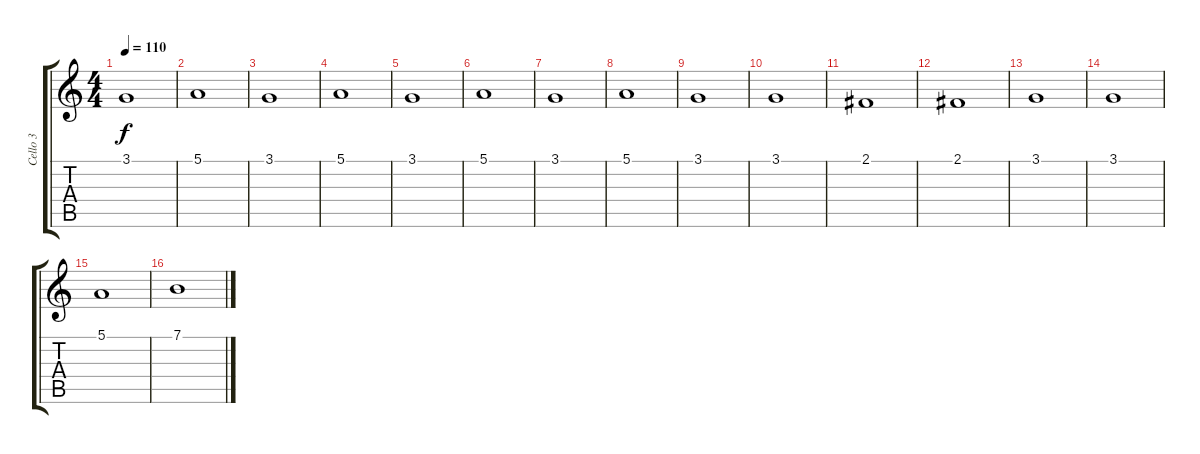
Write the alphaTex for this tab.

\track ("Cello 3" "Cello 3") {instrument cello}
\staff {score tabs}
\tuning (E4 B3 G3 D3 A2 E2) {hide}
\ts (4 4)
\tempo 110
\clef g2
\ks c
3.1.1{dy f} |
5.1.1 |
3.1.1 |
5.1.1 |
3.1.1 |
5.1.1 |
3.1.1 |
5.1.1 |
3.1.1 |
3.1.1 |
2.1.1 |
2.1.1 |
3.1.1 |
3.1.1 |
5.1.1 |
7.1.1
